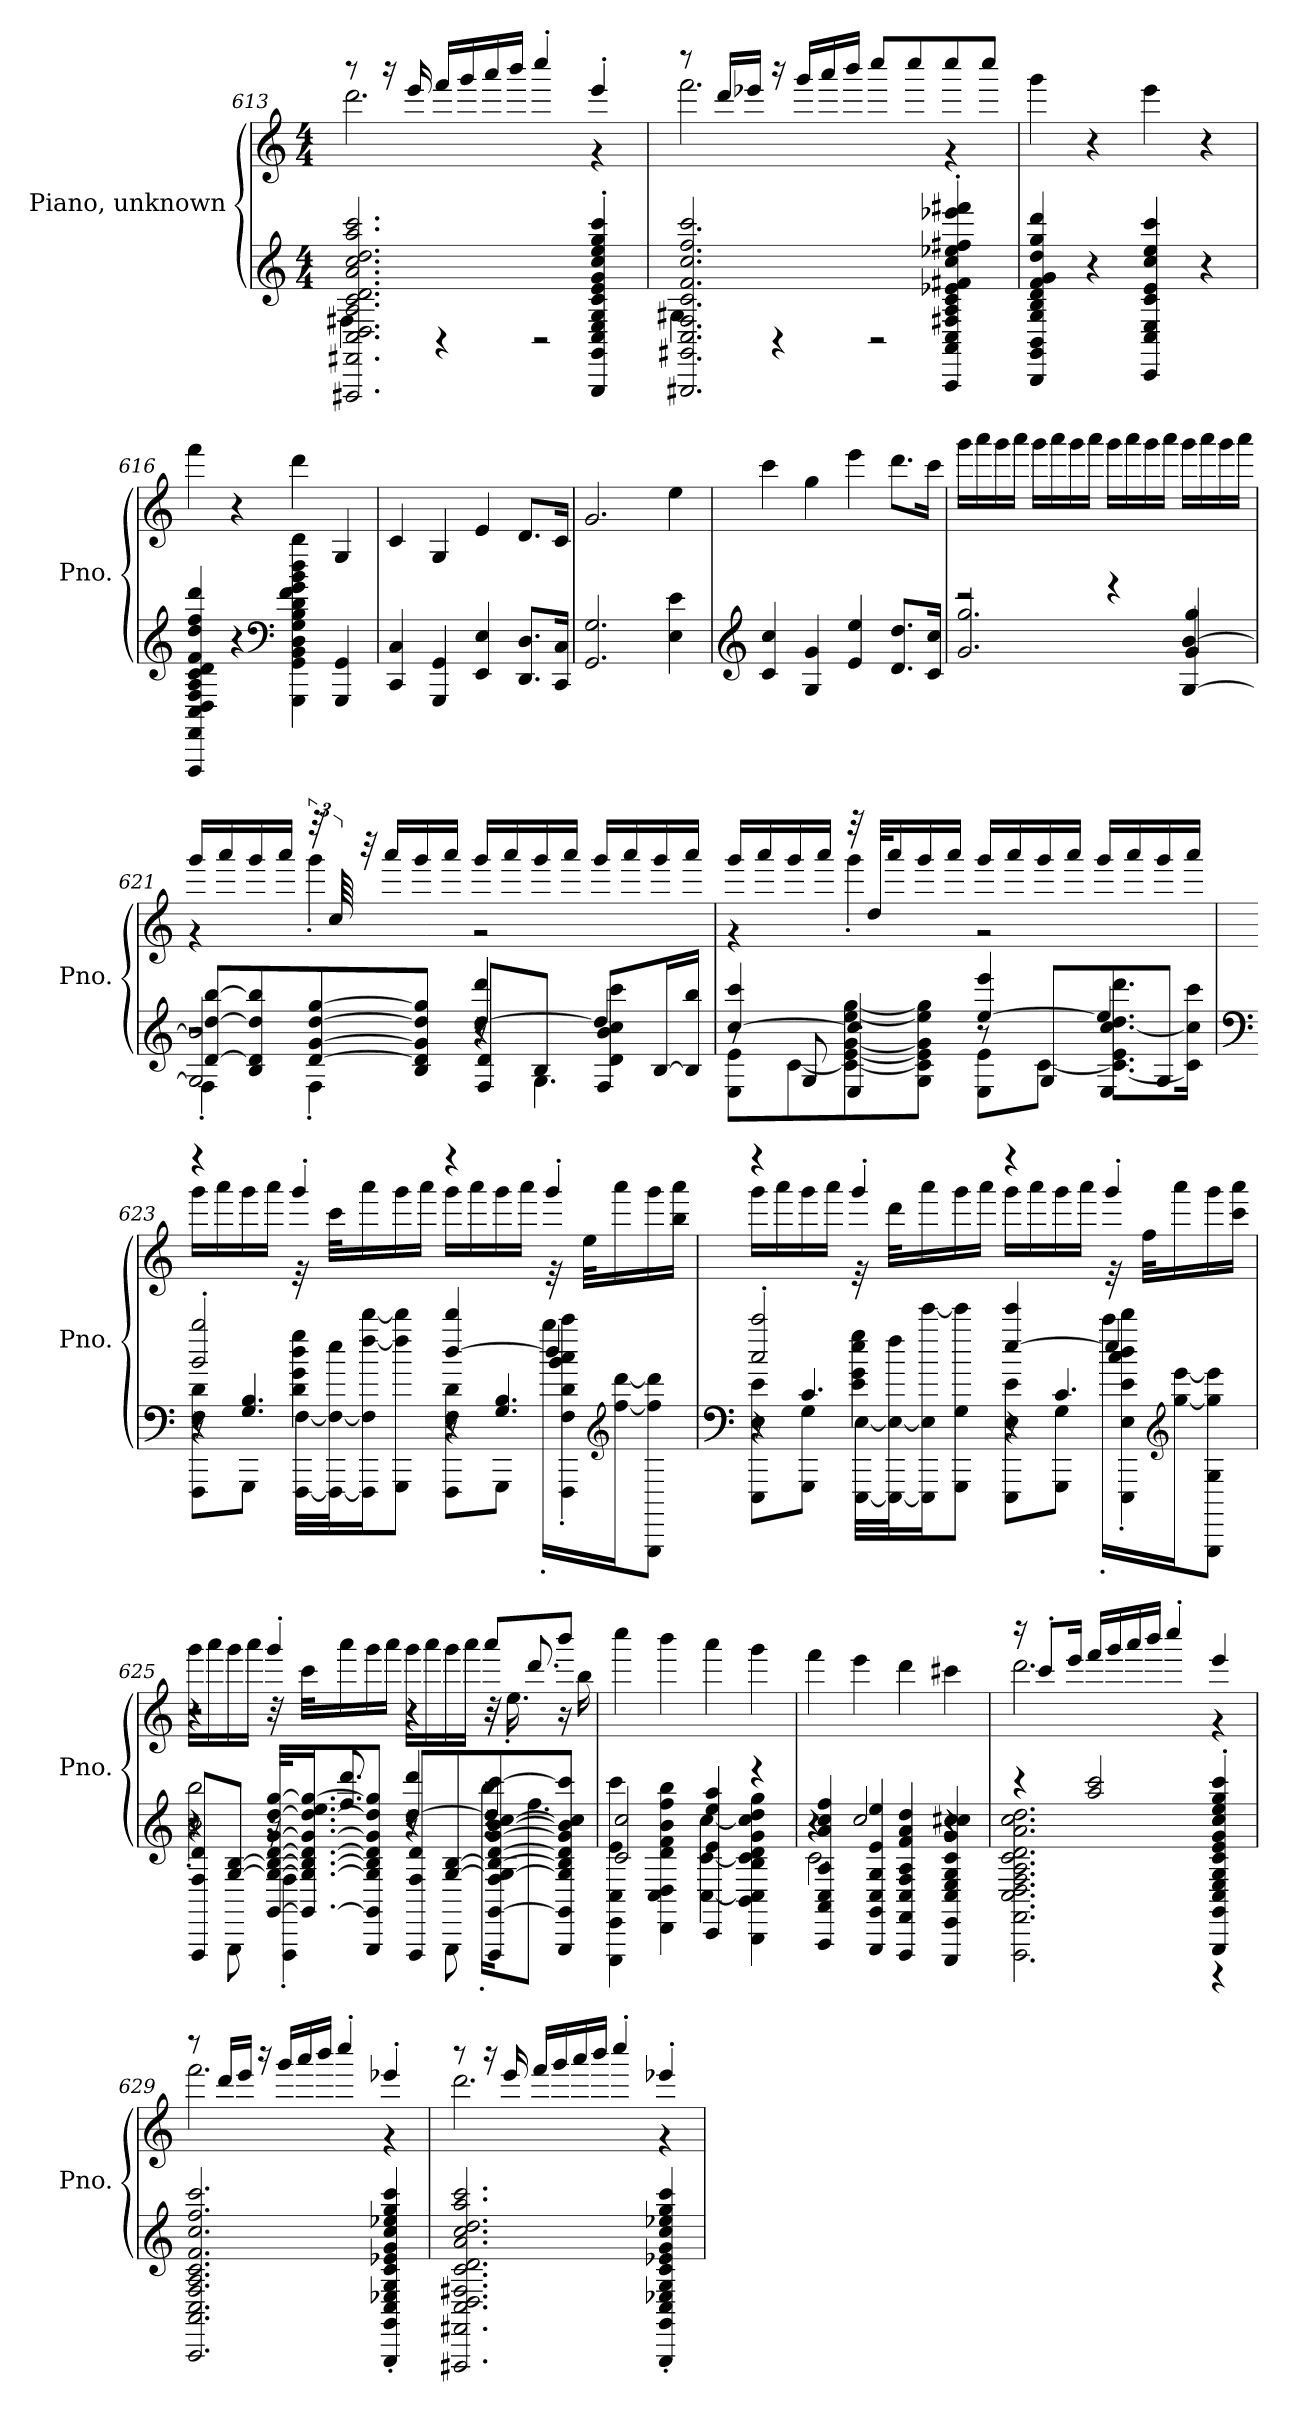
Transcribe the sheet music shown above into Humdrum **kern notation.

**kern	**kern
*part1	*part1
*staff2	*staff1
*I"Piano, unknown	*
*I'Pno.	*
!!LO:PB:g=z
*clefG2	*clefG2
*k[]	*k[]
*M4/4	*M4/4
=613	=613
*^	*^
2.FFF#X/ 2.FF#X/ 2.C/ 2.D/ 2.A/ 2.c/ 2.d/ 2.a/ 2.cc/ 2.dd/ 2.aa/ 2.ccc/	4F#X\	8r	2.ddd\
.	.	16r	.
.	.	16eee/	.
.	4r	16fff/LL	.
.	.	16ggg/	.
.	.	16aaa/	.
.	.	16bbb/JJ	.
.	2r	4cccc'/	.
4GGG/' 4GG/' 4C/' 4E/' 4G/' 4c/' 4e/' 4g/' 4cc/' 4ee/' 4gg/' 4ccc/'	.	4eee'/	4r
=614	=614	=614	=614
2.GGG#X/ 2.GG#X/ 2.C/ 2.F/ 2.c/ 2.f/ 2.cc/ 2.ff/ 2.ccc/	4G#X\	8r	2.fff\
.	.	16ddd/LL	.
.	.	16eee-X/JJ	.
.	4r	16r	.
.	.	16ggg/LL	.
.	.	16aaa/	.
.	.	16bbb/JJ	.
.	2r	8cccc/L	.
.	.	8cccc/	.
4AAA/' 4AA/' 4C/' 4F#X/' 4A/' 4c/' 4e-X/' 4f#X/' 4cc/' 4ee-X/' 4ff#X/' 4eee-X/' 4fff#X/'	.	8cccc/	4r
.	.	8cccc/J	.
*v	*v	*	*
*	*v	*v
=615	=615
4BBB/ 4GG/ 4BB/ 4G/ 4B/ 4d/ 4f/ 4g/ 4dd/ 4gg/ 4ddd/	4ggg\
4r	4r
4CC/ 4C/ 4E/ 4c/ 4e/ 4cc/ 4ee/ 4ccc/	4eee\
4r	4r
=616	=616
4FFF/ 4FF/ 4C/ 4D/ 4F/ 4A/ 4c/ 4d/ 4f/ 4dd/ 4ff/ 4ddd/	4fff\
4r	4r
*clefF4	*
4GGG\ 4GG\ 4BB\ 4D\ 4G\ 4B\ 4d\ 4f\ 4g\ 4b\ 4dd\ 4bb\	4ddd\
4GGG/ 4GG/	4G/
!!LO:LB:g=z
=617	=617
4CC/ 4C/	4c/
4GGG/ 4GG/	4G/
4EE/ 4E/	4e/
8.DD/ 8.D/L	8.d/L
16CC/ 16C/Jk	16c/Jk
=618	=618
2.GG/ 2.G/	2.g/
4E\ 4e\	4ee\
=619	=619
*clefG2	*
4c/ 4cc/	4ccc\
4G/ 4g/	4gg\
4e/ 4ee/	4eee\
8.d/ 8.dd/L	8.ddd\L
16c/ 16cc/Jk	16ccc\Jk
=620	=620
*^	*
2r	2.g/ 2.gg/	16ggg\LL
.	.	16aaa\
.	.	16ggg\
.	.	16aaa\JJ
.	.	16ggg\LL
.	.	16aaa\
.	.	16ggg\
.	.	16aaa\JJ
4r	.	16ggg\LL
.	.	16aaa\
.	.	16ggg\
.	.	16aaa\JJ
[4G/ [4b/	4g/ 4gg/	16ggg\LL
.	.	16aaa\
.	.	16ggg\
.	.	16aaa\JJ
!!LO:LB:g=z
=621	=621	=621
*^	*^	*^
2G/] 2b/]	2r	[8d/ [8dd/ [8bb/L	4F'\	16ggg/LL	4r
.	.	.	.	16aaa/	.
.	.	8B/ 8d/] 8dd/] 8bb/]	.	16ggg/	.
.	.	.	.	16aaa/JJ	.
.	.	[8d/ [8g/ [8dd/ [8gg/	4F'\	48r	4ggg'\
.	.	.	.	96cc/	.
.	.	.	.	32r	.
.	.	.	.	16aaa/LL	.
.	.	8B/ 8d/] 8g/] 8dd/] 8gg/]J	.	16ggg/	.
.	.	.	.	16aaa/JJ	.
[4dd/ 4ddd/	4r	8F/ 8d/L	8r	16ggg/LL	2r
.	.	.	.	16aaa/	.
.	.	8B/J	4.G\	16ggg/	.
.	.	.	.	16aaa/JJ	.
4dd/]	4d\ 4b\ 4cc\ 4ccc\	8F/L	.	16ggg/LL	.
.	.	.	.	16aaa/	.
.	.	[16B/L	.	16ggg/	.
.	.	16B/] 16bb/JJ	.	16aaa/JJ	.
*	*	*v	*v	*	*
!!LO:LB:g=z	!!
=622	=622	=622	=622	=622
[4cc/ 4ccc/	8E\ 8e\L	8r	16ggg/LL	4r
.	.	.	16aaa/	.
.	[8c\	8G/	16ggg/	.
.	.	.	16aaa/JJ	.
4cc/]	8c\_ [8e\ [8g\ [8ee\ [8gg\	4E'/	32r	4ggg'\
.	.	.	32dd/KLL	.
.	.	.	16aaa/	.
.	8G\ 8c\] 8e\] 8g\] 8ee\] 8gg\]J	.	16ggg/	.
.	.	.	16aaa/JJ	.
[4ee/ 4eee/	8E\ 8e\L	8r	16ggg/LL	2r
.	.	.	16aaa/	.
.	[8c\J	8G/L	16ggg/	.
.	.	.	16aaa/JJ	.
4ee/]	8.c\_ 8.e\ [8.cc\ 8.dd\ 8.ddd\L	8E/	16ggg/LL	.
.	.	.	16aaa/	.
.	.	8G/J	16ggg/	.
.	16c\] 16cc\] 16ccc\Jk	.	16aaa/JJ	.
*v	*v	*v	*	*
!!LO:LB:g=z	!!
=623	=623	=623
*clefF4	*	*
*^	*	*
*	*^	*	*
*	*	*^	*	*
2b/' 2bb/'	4r	8r	8FFF\ 8F\ 8d\L	4r	16ggg\LL
.	.	.	.	.	16aaa\
.	.	4.G/ 4.B/	8GGG\J	.	16ggg\
.	.	.	.	.	16aaa\JJ
.	4d\ 4g\ 4dd\ 4gg\	.	[32FFF\ [32F\LLL	4ggg'/	32r
.	.	.	32FFF\_ 32F\_ 32ee\J	.	32ccc\KLL
.	.	.	16FFF\] 16F\] [16ff\ [16ddd\J	.	16aaa\
.	.	.	8GGG\ 8ff\] 8ddd\]J	.	16ggg\
.	.	.	.	.	16aaa\JJ
[4dd/ 4ddd/	4r	8r	8FFF\ 8F\ 8d\L	4r	16ggg\LL
.	.	.	.	.	16aaa\
.	.	4.G/ 4.B/	8GGG\J	.	16ggg\
.	.	.	.	.	16aaa\JJ
4dd/]	4FFF\' 4F\' 4d\' 4b\' 4cc\' 4ccc\'	.	16bb'\LL	4ggg'/	32r
.	.	.	.	.	32ee\KLL
*clefG2	*	*	*	*	*
.	.	.	[16ff\ [16ddd\J	.	16aaa\
.	.	.	8GGG\ 8ff\] 8ddd\]J	.	16ggg\
.	.	.	.	.	16bb\ 16aaa\JJ
!!LO:LB:g=z	!!
=624	=624	=624	=624	=624	=624
*clefF4	*	*	*	*	*
2cc/' 2ccc/'	4r	8r	8EEE\ 8E\ 8e\L	4r	16ggg\LL
.	.	.	.	.	16aaa\
.	.	4.c/	8GGG\ 8G\J	.	16ggg\
.	.	.	.	.	16aaa\JJ
.	4e\ 4g\ 4ee\ 4gg\	.	[32EEE\ [32E\LLL	4ggg'/	32r
.	.	.	32EEE\_ 32E\_ 32ff\J	.	32ddd\KLL
.	.	.	16EEE\] 16E\] [16eee\J	.	16aaa\
.	.	.	8GGG\ 8G\ 8eee\]J	.	16ggg\
.	.	.	.	.	16aaa\JJ
[4ee/ 4eee/	4r	8r	8EEE\ 8E\ 8e\L	4r	16ggg\LL
.	.	.	.	.	16aaa\
.	.	4.c/	8GGG\ 8G\J	.	16ggg\
.	.	.	.	.	16aaa\JJ
4ee/]	4EEE\' 4E\' 4e\' 4cc\' 4dd\' 4ddd\'	.	16ccc'\LL	4ggg'/	32r
.	.	.	.	.	32ff\KLL
*clefG2	*	*	*	*	*
.	.	.	[16gg\ [16eee\J	.	16aaa\
.	.	.	8GGG\ 8G\ 8gg\] 8eee\]J	.	16ggg\
.	.	.	.	.	16ccc\ 16aaa\JJ
!!LO:PB:g=z
=625	=625	=625	=625	=625	=625
*	*	*	*	*	*^
4r	2b\' 2bb\'	8FFF/ 8F/ 8d/L	8r	4r	16ggg\LL	2r
.	.	.	.	.	16aaa\	.
.	.	[8G/ [8B/J	8GGG\	.	16ggg\	.
.	.	.	.	.	16aaa\JJ	.
16r	.	[32GG/ 32G/_ 32B/_ [32d/ [32g/ [32dd/ [32gg/KLL	4FFF\' 4F\'	4ggg'/	32r	.
.	.	16.GG/_ 16.G/_ 16.B/_ 16.d/_ 16.g/_ 16.dd/_ 16.ee/ 16.gg/_J	.	.	32ccc\KLL	.
8.ff/ 8.ddd/	.	.	.	.	16aaa\	.
.	.	8GGG/ 8GG/] 8G/] 8B/] 8d/] 8g/] 8dd/] 8gg/]J	.	.	16ggg\	.
.	.	.	.	.	16aaa\JJ	.
[4dd/ 4ddd/	4r	8FFF/ 8F/ 8d/L	8r	4r	16ggg\LL	4r
.	.	.	.	.	16aaa\	.
.	.	[8G/ [8B/	8GGG\	.	16ggg\	.
.	.	.	.	.	16aaa\JJ	.
4dd/]	16bb'\KL	8FFF/ [8GG/ 8F/ 8G/_ 8B/_ [8d/ [8g/ [8b/ [8cc/ [8ccc/	4r	8aaa/L	32r	16r
.	.	.	.	.	16.ee'\	.
.	8.ff\J	.	.	.	.	8.ddd/
.	.	8GGG/ 8GG/] 8G/] 8B/] 8d/] 8g/] 8b/] 8cc/] 8ccc/]J	.	8bbb/J	16r	.
.	.	.	.	.	16bb\	.
*	*v	*v	*v	*	*	*
*	*	*v	*v	*v
=626	=626	=626
2c/ 2cc/	4EEE\ 4EE\ 4C\ 4e\ 4ccc\	4cccc\
.	4DD\ 4C\ 4D\ 4d\ 4f\ 4b\ 4ff\ 4bb\	4bbb\
4CC/ 4e/ 4ee/ 4aa/	[4C\ [4c\ [4cc\	4aaa\
4r	4BBB\ 4BB\ 4C\] 4B\ 4c\] 4d\ 4g\ 4cc\] 4dd\ 4gg\	4ggg\
=627	=627	=627
*	*^	*
4r	2.c\	4AAA/ 4AA/ 4C/ 4A/ 4a/ 4cc/ 4ff/	4fff\
2cc/	.	4GGG/ 4GG/ 4C/ 4G/ 4e/ 4ee/	4eee\
.	.	4FFF/ 4FF/ 4C/ 4F/ 4A/ 4f/ 4a/ 4dd/	4ddd\
4r	4r	4EEE/ 4EE/ 4C/ 4E/ 4G/ 4c/ 4g/ 4cc/ 4cc#X/	4ccc#X\
*	*v	*v	*
!!LO:LB:g=z
=628	=628	=628
*	*	*^
4r	2.FFF\ 2.FF\ 2.C\ 2.D\ 2.F\ 2.A\ 2.c\ 2.d\ 2.a\ 2.cc\ 2.dd\	16r	2.ddd\
.	.	8ccc'/L	.
.	.	16eee/Jk	.
2aa/ 2ccc/	.	16fff/LL	.
.	.	16ggg/	.
.	.	16aaa/	.
.	.	16bbb/JJ	.
.	.	4cccc'/	.
4GGG/' 4GG/' 4C/' 4E/' 4G/' 4c/' 4e/' 4g/' 4cc/' 4ee/' 4gg/' 4ccc/'	4r	4eee/	4r
*v	*v	*	*
=629	=629	=629
2.AAA/ 2.AA/ 2.C/ 2.F/ 2.A/ 2.c/ 2.f/ 2.cc/ 2.ff/ 2.ccc/	8r	2.fff\
.	16ddd/LL	.
.	16eee/JJ	.
.	16r	.
.	16ggg/LL	.
.	16aaa/	.
.	16bbb/JJ	.
.	4cccc'/	.
4GGG/' 4GG/' 4C/' 4E-X/' 4G/' 4c/' 4e-X/' 4g/' 4cc/' 4ee-X/' 4gg/' 4ccc/'	4eee-X'/	4r
=630	=630	=630
2.FFF#X/ 2.FF#X/ 2.C/ 2.D/ 2.F#X/ 2.c/ 2.d/ 2.a/ 2.cc/ 2.dd/ 2.aa/ 2.ccc/	8r	2.ddd\
.	16r	.
.	16eee/	.
.	16fff/LL	.
.	16ggg/	.
.	16aaa/	.
.	16bbb/JJ	.
.	4cccc'/	.
4GGG/' 4GG/' 4C/' 4E-X/' 4G/' 4c/' 4e-X/' 4g/' 4cc/' 4ee-X/' 4gg/' 4ccc/'	4eee-X'/	4r
*	*v	*v
=	=
*-	*-
